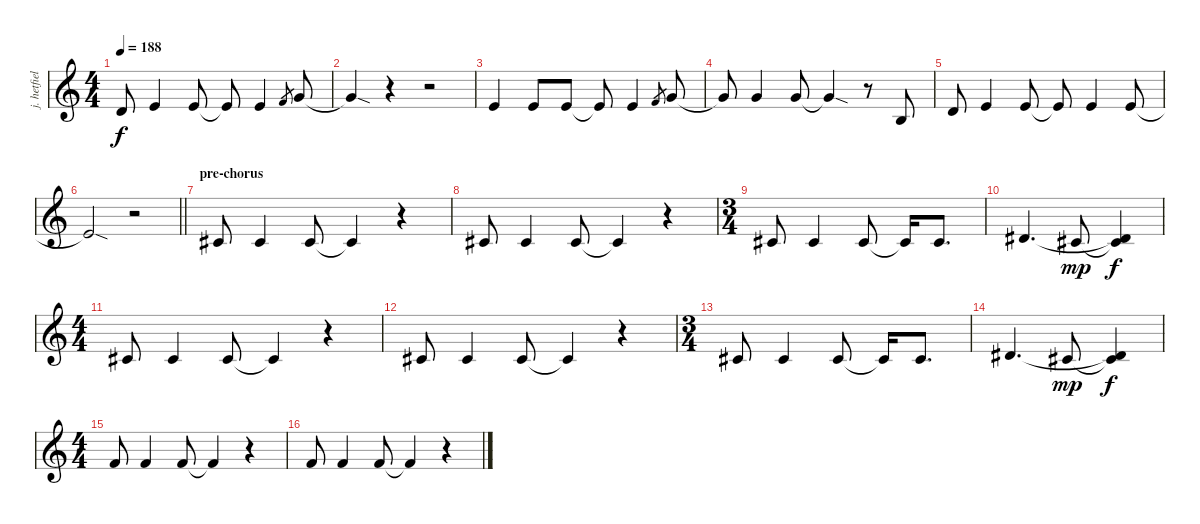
\track ("j. hetfield - lead vocals" "j. hetfiel") {instrument cello}
\staff {score}
\tuning (E4 B3 G3 D3 A2 E2) {hide}
\ts (4 4)
\tempo 188
\clef g2
\ks c
3.2.8{dy f} 0.1.4 0.1.8 0.1{t}.8 0.1.4 1.1.8{gr} 3.1.8 |
3.1{sod t}.4 r.4 r.2 |
0.1.4 0.1.8 0.1.8 0.1{t}.8 0.1.4 1.1.8{gr} 3.1.8 |
3.1{t}.8 3.1.4 3.1.8 3.1{sod t}.4 r.8 0.2.8 |
3.2.8 0.1.4 0.1.8 0.1{t}.8 0.1.4 0.1.8 |
\barLineRight lightlight
0.1{sod t}.2 r.2 |
\section ("" "pre-chorus")
2.2.8 2.2.4 2.2.8 2.2{t}.4 r.4 |
2.2.8 2.2.4 2.2.8 2.2{t}.4 r.4 |
\ts (3 4)
2.2.8 2.2.4 2.2.8 2.2{t}.16 2.2.8{d} |
4.2.4{d} 6.3.8{dy mp} (4.2{t} 6.3{t}).4{dy f} |
\ts (4 4)
2.2.8 2.2.4 2.2.8 2.2{t}.4 r.4 |
2.2.8 2.2.4 2.2.8 2.2{t}.4 r.4 |
\ts (3 4)
2.2.8 2.2.4 2.2.8 2.2{t}.16 2.2.8{d} |
4.2.4{d} 6.3.8{dy mp} (4.2{t} 6.3{t}).4{dy f} |
\ts (4 4)
1.1.8 1.1.4 1.1.8 1.1{t}.4 r.4 |
1.1.8 1.1.4 1.1.8 1.1{t}.4 r.4
